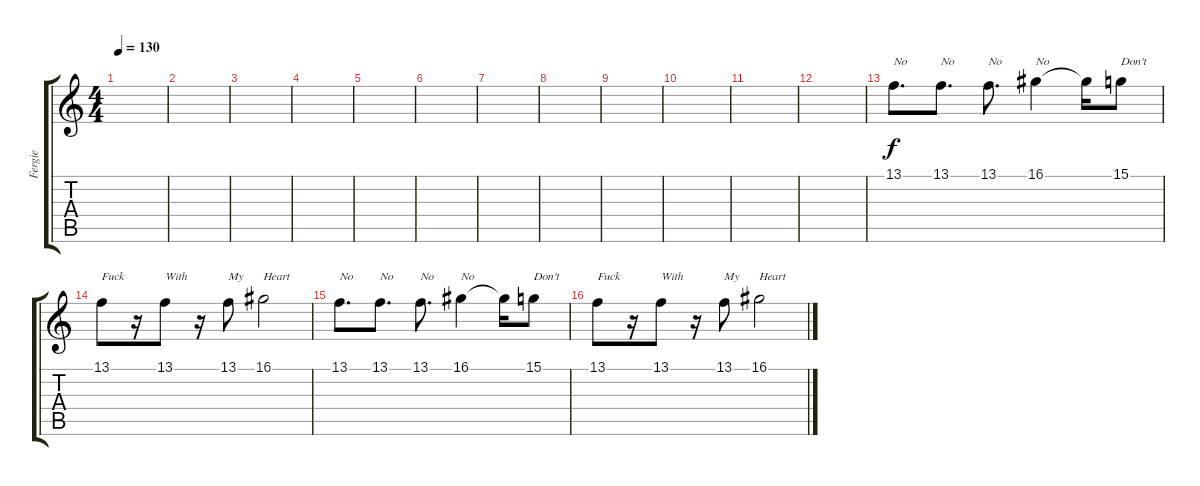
\track ("Fergie" "Fergie") {instrument choiraahs}
\staff {score tabs}
\tuning (E4 B3 G3 D3 A2 E2) {hide}
\ts (4 4)
\tempo 130
\clef g2
\ks c
|
|
|
|
|
|
|
|
|
|
|
|
13.1.8{d txt "No"} 13.1.8{d txt "No"} 13.1.8{d txt "No"} 16.1.4{txt "No"} 16.1{t}.16 15.1.8{txt "Don't"} |
13.1.8{txt "Fuck"} r.16 13.1.8{txt "With"} r.16 13.1.8{txt "My"} 16.1.2{txt "Heart"} |
13.1.8{d txt "No"} 13.1.8{d txt "No"} 13.1.8{d txt "No"} 16.1.4{txt "No"} 16.1{t}.16 15.1.8{txt "Don't"} |
13.1.8{txt "Fuck"} r.16 13.1.8{txt "With"} r.16 13.1.8{txt "My"} 16.1.2{txt "Heart"}
